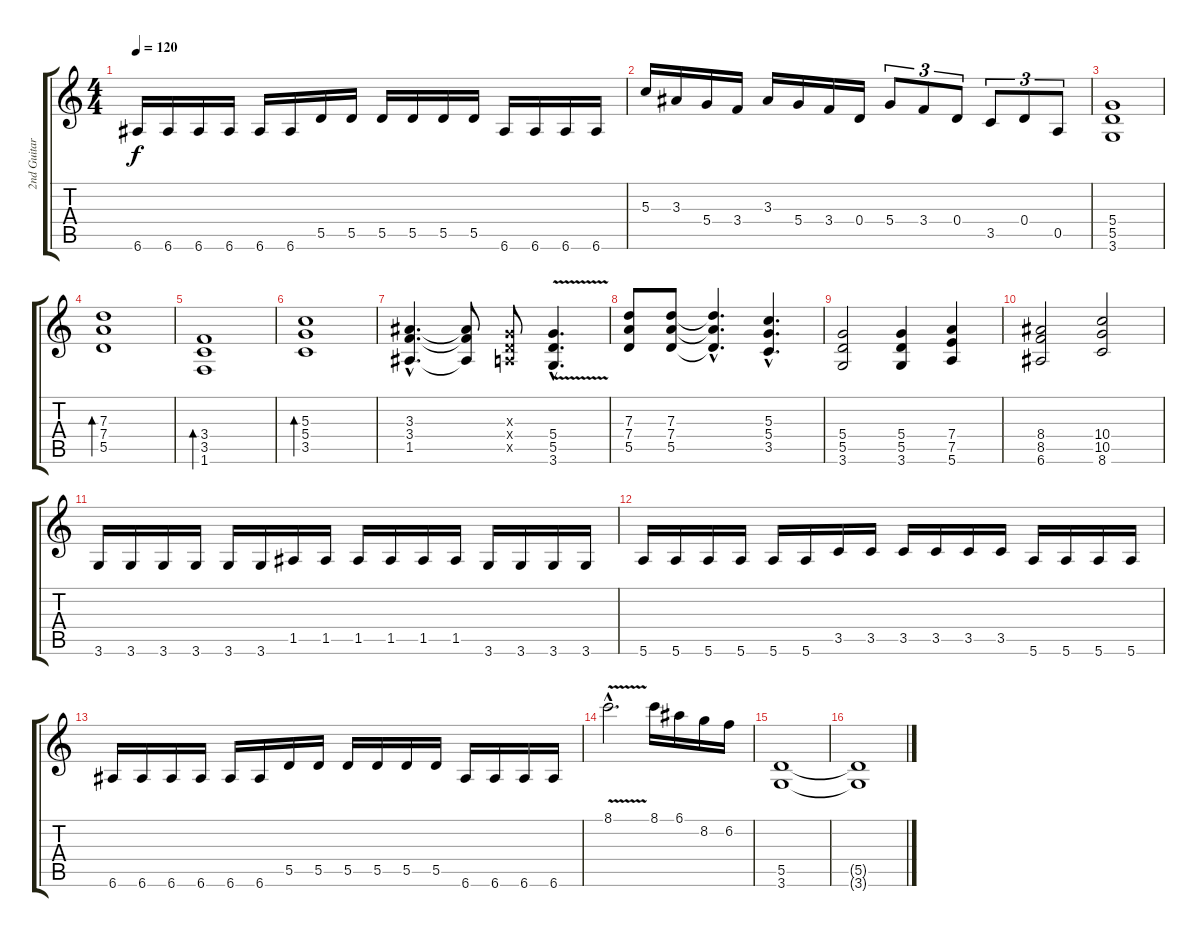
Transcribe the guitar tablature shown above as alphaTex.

\track ("2nd Guitar" "2nd Guitar") {instrument distortionguitar}
\staff {score tabs}
\tuning (E4 B3 G3 D3 A2 E2) {hide}
\ts (4 4)
\tempo 120
\clef g2
\ks c
6.6.16{dy f} 6.6.16 6.6.16 6.6.16 6.6.16 6.6.16 5.5.16 5.5.16 5.5.16 5.5.16 5.5.16 5.5.16 6.6.16 6.6.16 6.6.16 6.6.16 |
5.3.16{volume 16} 3.3.16 5.4.16 3.4.16 3.3.16 5.4.16 3.4.16 0.4.16 5.4.8{tu (3 2)} 3.4.8{tu (3 2)} 0.4.8{tu (3 2)} 3.5.8{tu (3 2)} 0.4.8{tu (3 2)} 0.5.8{tu (3 2)} |
(5.4 5.5 3.6).1{volume 13} |
(7.3 7.4 5.5).1{bd 240} |
(3.4 3.5 1.6).1{bd 240} |
(5.3 5.4 3.5).1{bd 240} |
(3.3{hac} 3.4{hac} 1.5{hac}).4{d} (3.3{t} 3.4{t} 1.5{t}).8 (0.3{x} 0.4{x} 0.5{x}).8 (5.4{hac} 5.5{hac} 3.6{v hac}).4{d} |
(7.3 7.4 5.5).8 (7.3 7.4 5.5).8 (7.3{hac t} 7.4{hac t} 5.5{hac t}).4{d} (5.3{hac} 5.4{hac} 3.5{hac}).4{d} |
(5.4 5.5 3.6).2 (5.4 5.5 3.6).4 (7.4 7.5 5.6).4 |
(8.4 8.5 6.6).2 (10.4 10.5 8.6).2 |
3.6.16{volume 12} 3.6.16 3.6.16 3.6.16 3.6.16 3.6.16 1.5.16 1.5.16 1.5.16 1.5.16 1.5.16 1.5.16 3.6.16 3.6.16 3.6.16 3.6.16 |
5.6.16 5.6.16 5.6.16 5.6.16 5.6.16 5.6.16 3.5.16 3.5.16 3.5.16 3.5.16 3.5.16 3.5.16 5.6.16 5.6.16 5.6.16 5.6.16 |
6.6.16 6.6.16 6.6.16 6.6.16 6.6.16 6.6.16 5.5.16 5.5.16 5.5.16 5.5.16 5.5.16 5.5.16 6.6.16 6.6.16 6.6.16 6.6.16 |
8.1{v hac}.2{d} 8.1.16 6.1.16 8.2.16 6.2.16 |
(5.5 3.6).1 |
(5.5{t} 3.6{t}).1
